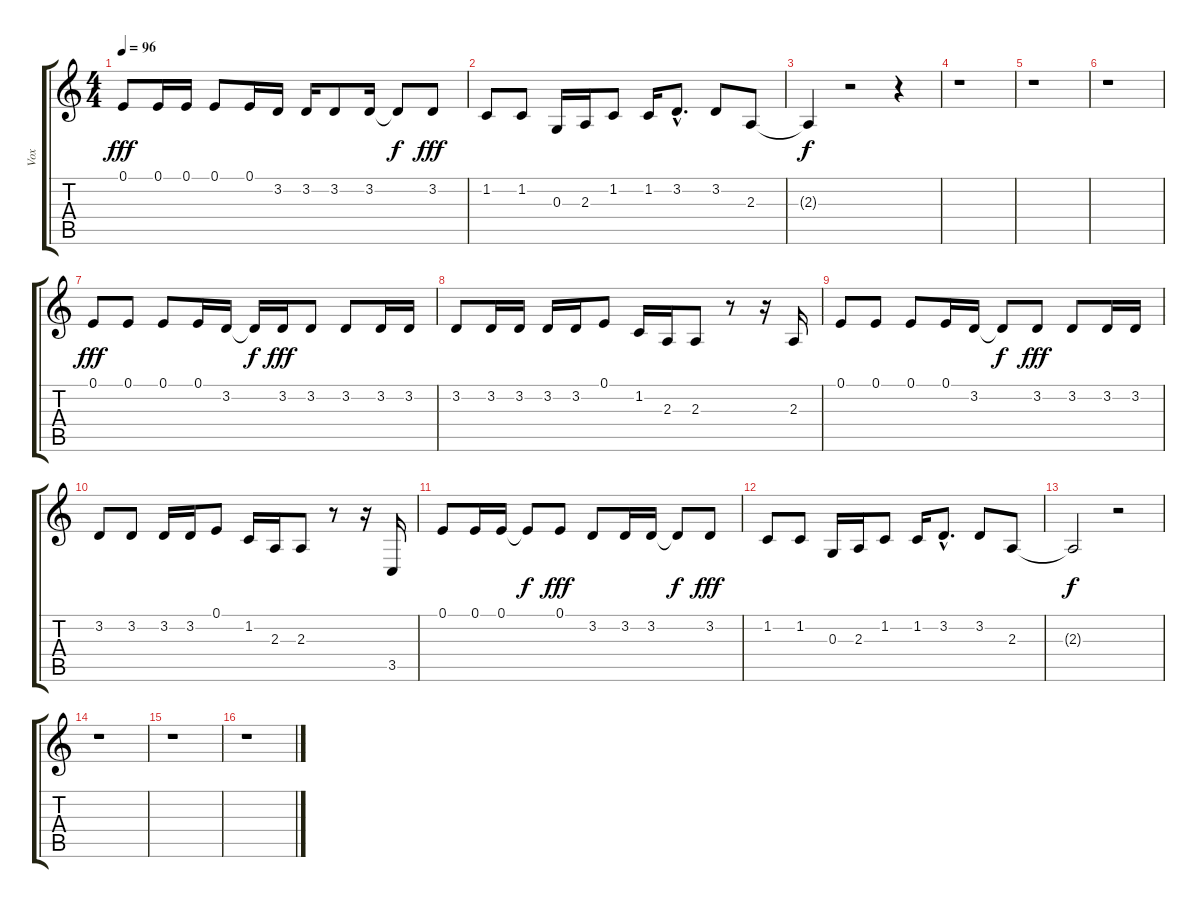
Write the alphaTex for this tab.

\track ("Vox" "Vox") {instrument bassoon}
\staff {score tabs}
\tuning (E4 B3 G3 D3 A2 E2) {hide}
\ts (4 4)
\tempo 96
\clef g2
\ks c
0.1.8{dy fff} 0.1.16 0.1.16 0.1.8 0.1.16 3.2.16 3.2.16 3.2.8 3.2.16 3.2{t}.8{dy f} 3.2.8{dy fff} |
1.2.8 1.2.8 0.3.16 2.3.16 1.2.8 1.2.16 3.2{hac}.8{d} 3.2.8 2.3.8 |
2.3{t}.4{dy f} r.2 r.4 |
r.1 |
r.1 |
r.1 |
0.1.8{dy fff} 0.1.8 0.1.8 0.1.16 3.2.16 3.2{t}.16{dy f} 3.2.16{dy fff} 3.2.8 3.2.8 3.2.16 3.2.16 |
3.2.8 3.2.16 3.2.16 3.2.16 3.2.16 0.1.8 1.2.16 2.3.16 2.3.8 r.8 r.16 2.3.16 |
0.1.8 0.1.8 0.1.8 0.1.16 3.2.16 3.2{t}.8{dy f} 3.2.8{dy fff} 3.2.8 3.2.16 3.2.16 |
3.2.8 3.2.8 3.2.16 3.2.16 0.1.8 1.2.16 2.3.16 2.3.8 r.8 r.16 3.5.16 |
0.1.8 0.1.16 0.1.16 0.1{t}.8{dy f} 0.1.8{dy fff} 3.2.8 3.2.16 3.2.16 3.2{t}.8{dy f} 3.2.8{dy fff} |
1.2.8 1.2.8 0.3.16 2.3.16 1.2.8 1.2.16 3.2{hac}.8{d} 3.2.8 2.3.8 |
2.3{t}.2{dy f} r.2 |
r.1 |
r.1 |
r.1
